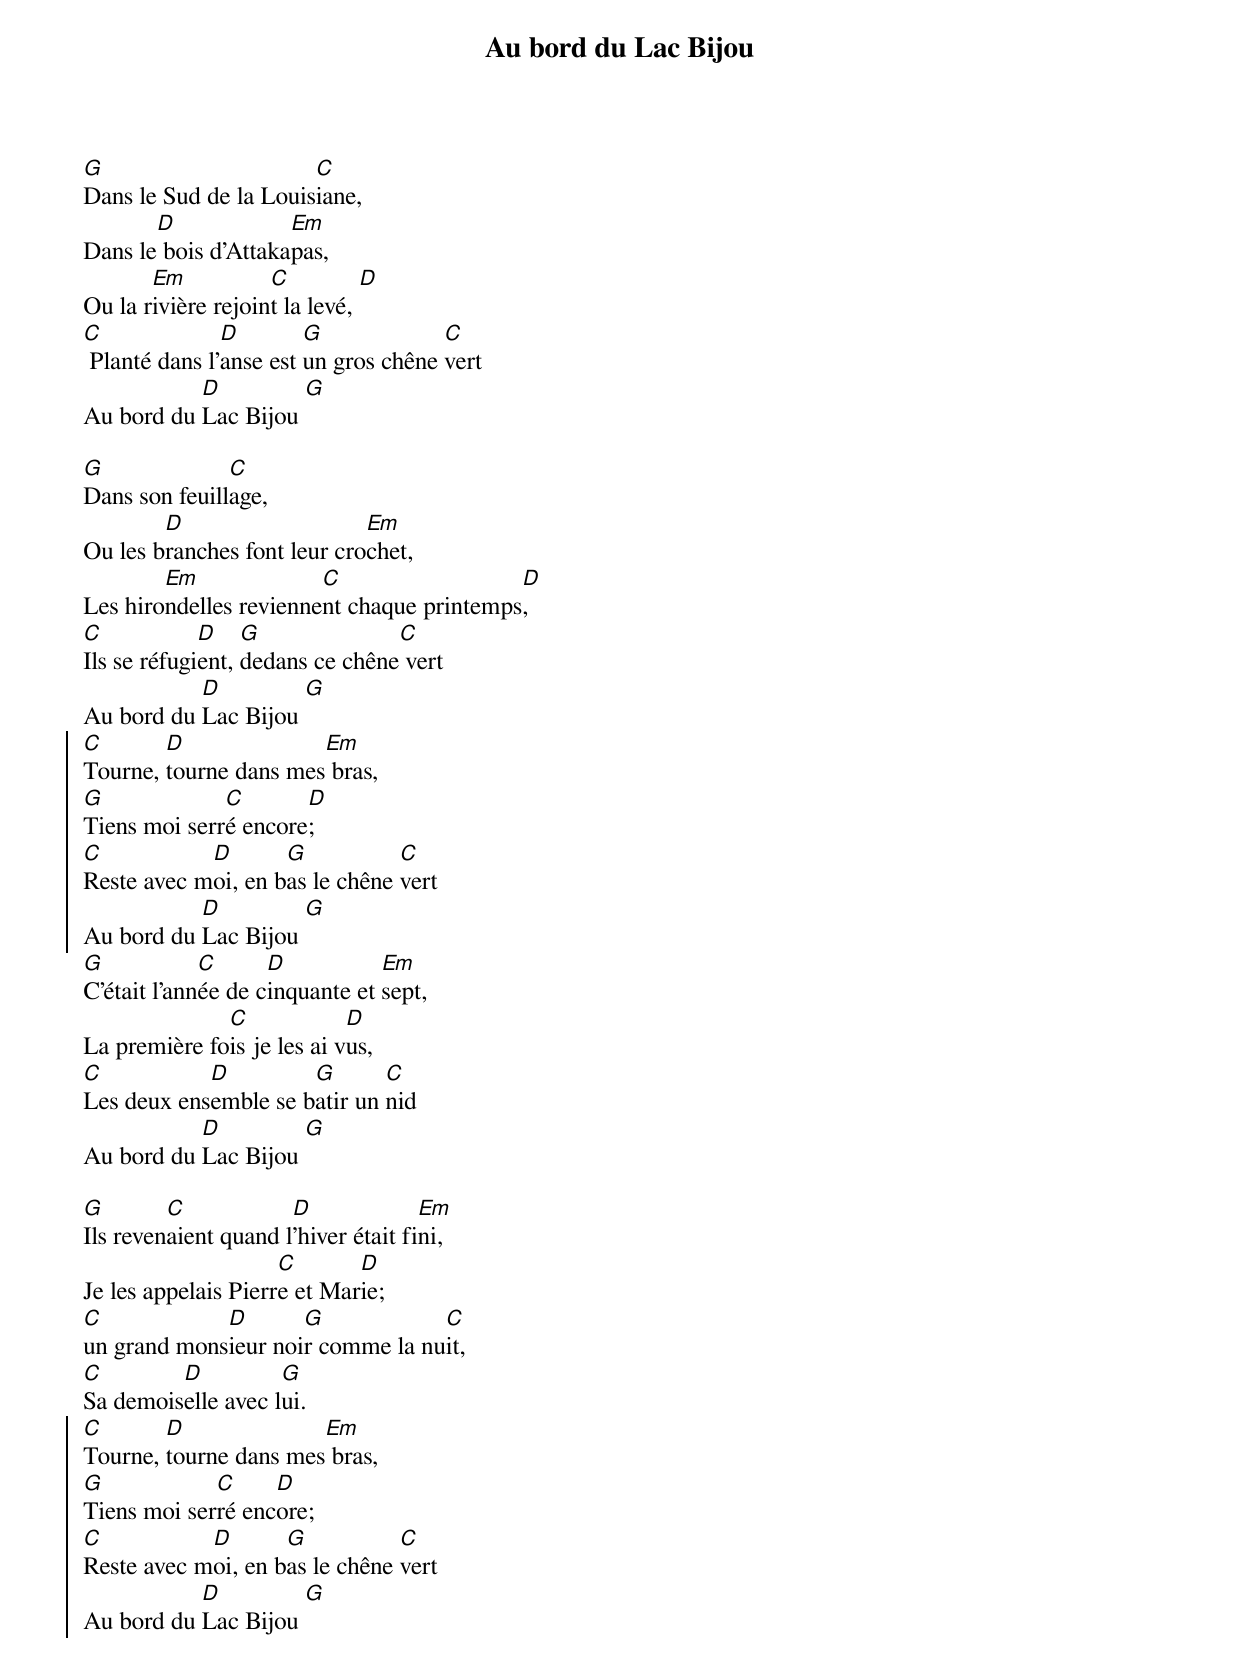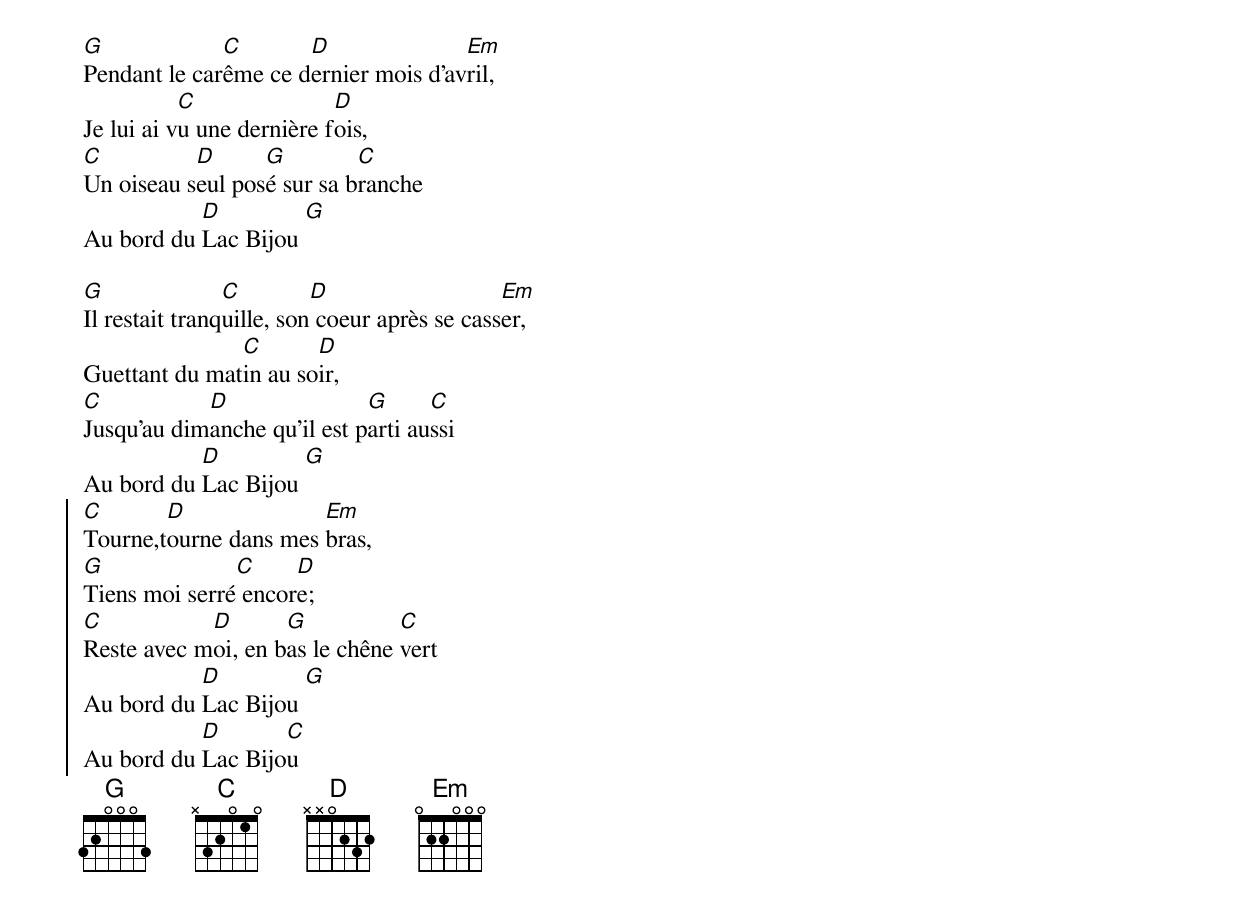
{t:Au bord du Lac Bijou}
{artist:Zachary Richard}
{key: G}
[G]Dans le Sud de la Louis[C]iane,
Dans le[D] bois d'Attaka[Em]pas,
Ou la r[Em]ivière rejoin[C]t la levé, [D]
[C] Planté dans l'[D]anse est [G]un gros chêne [C]vert
Au bord du [D]Lac Bijou [G]

[G]Dans son feuill[C]age,
Ou les b[D]ranches font leur cro[Em]chet,
Les hiro[Em]ndelles revienne[C]nt chaque printemps[D],
[C]Ils se réfugi[D]ent, [G]dedans ce chêne[C] vert
Au bord du [D]Lac Bijou [G]
{soc}
[C]Tourne, [D]tourne dans mes[Em] bras,
[G]Tiens moi serr[C]é encore[D];
[C]Reste avec m[D]oi, en b[G]as le chêne [C]vert
Au bord du [D]Lac Bijou [G]
{eoc}
[G]C'était l'ann[C]ée de c[D]inquante et [Em]sept,
La première fo[C]is je les ai v[D]us,
[C]Les deux ens[D]emble se b[G]atir un [C]nid
Au bord du [D]Lac Bijou [G]

[G]Ils reven[C]aient quand l[D]'hiver était fi[Em]ni,
Je les appelais Pierr[C]e et Mar[D]ie;
[C]un grand mons[D]ieur noi[G]r comme la nu[C]it,
[C]Sa demois[D]elle avec l[G]ui.
{soc}
[C]Tourne, [D]tourne dans mes[Em] bras,
[G]Tiens moi ser[C]ré enc[D]ore;
[C]Reste avec m[D]oi, en b[G]as le chêne [C]vert
Au bord du [D]Lac Bijou [G]
{eoc}
[G]Pendant le car[C]ême ce d[D]ernier mois d'av[Em]ril,
Je lui ai v[C]u une dernière f[D]ois,
[C]Un oiseau s[D]eul pos[G]é sur sa b[C]ranche
Au bord du [D]Lac Bijou [G]

[G]Il restait tranq[C]uille, son[D] coeur après se cass[Em]er,
Guettant du mat[C]in au so[D]ir,
[C]Jusqu'au dim[D]anche qu'il est p[G]arti au[C]ssi
Au bord du [D]Lac Bijou [G]
{soc}
[C]Tourne,t[D]ourne dans mes [Em]bras,
[G]Tiens moi serré[C] encor[D]e;
[C]Reste avec m[D]oi, en b[G]as le chêne [C]vert
Au bord du [D]Lac Bijou [G]
Au bord du [D]Lac Bijo[C]u
{eoc}
